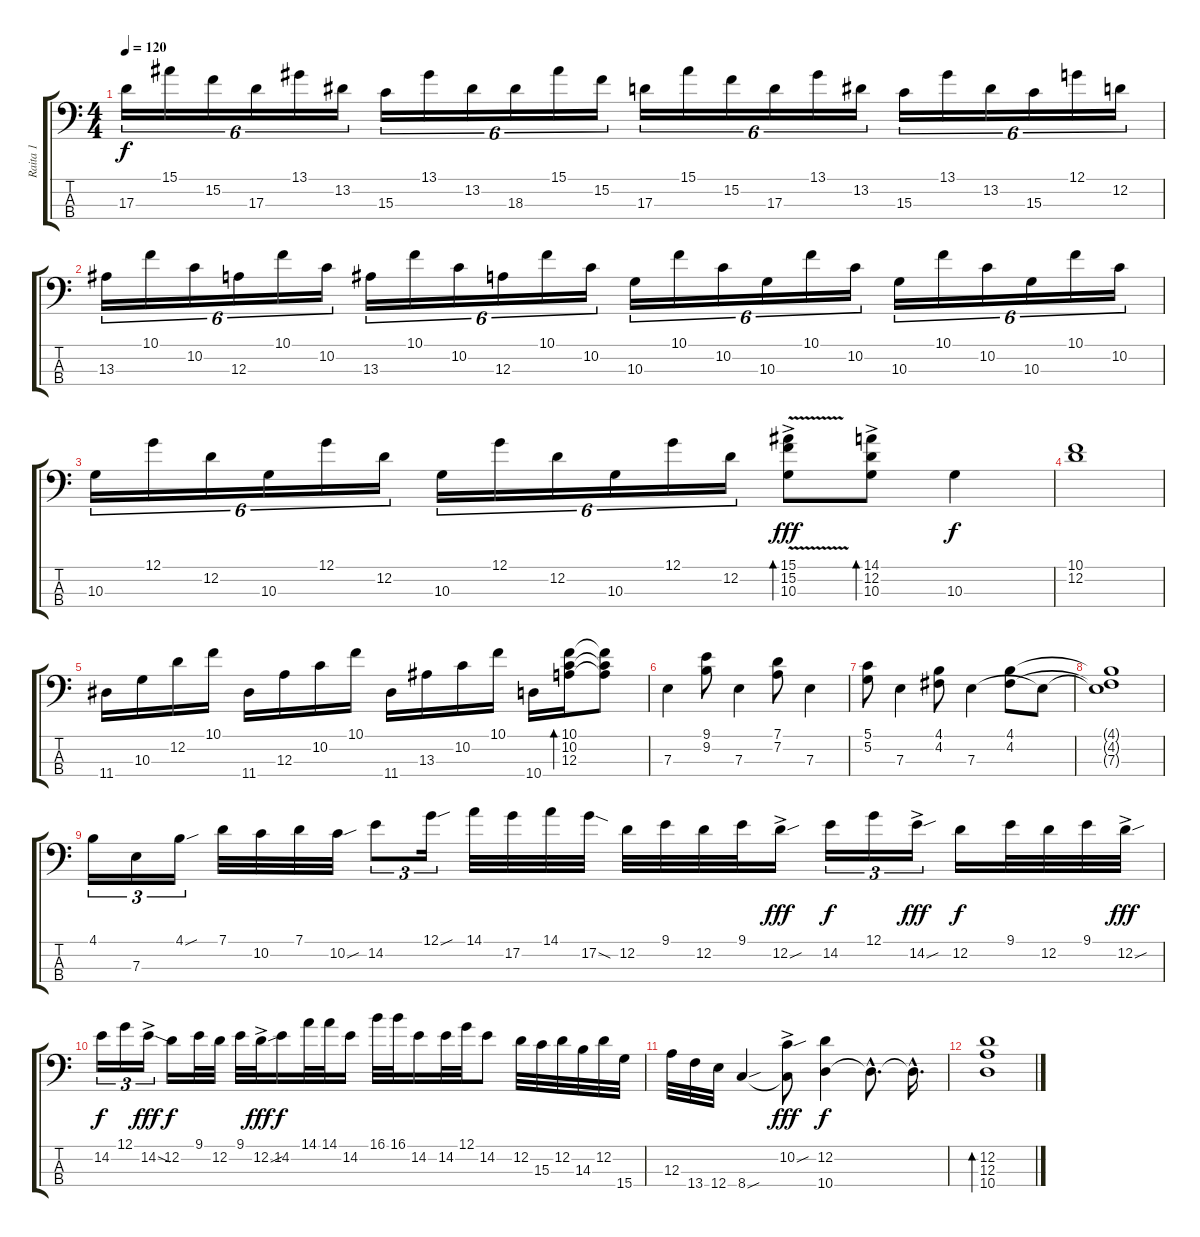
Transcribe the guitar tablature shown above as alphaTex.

\track ("Raita 1" "Raita 1") {instrument electricbassfinger}
\staff {score tabs}
\tuning (G2 D2 A1 E1) {hide}
\ts (4 4)
\tempo 120
\clef f4
\ks c
17.3.16{tu (6 4) dy f} 15.1.16{tu (6 4)} 15.2.16{tu (6 4)} 17.3.16{tu (6 4)} 13.1.16{tu (6 4)} 13.2.16{tu (6 4)} 15.3.16{tu (6 4)} 13.1.16{tu (6 4)} 13.2.16{tu (6 4)} 18.3.16{tu (6 4)} 15.1.16{tu (6 4)} 15.2.16{tu (6 4)} 17.3.16{tu (6 4)} 15.1.16{tu (6 4)} 15.2.16{tu (6 4)} 17.3.16{tu (6 4)} 13.1.16{tu (6 4)} 13.2.16{tu (6 4)} 15.3.16{tu (6 4)} 13.1.16{tu (6 4)} 13.2.16{tu (6 4)} 15.3.16{tu (6 4)} 12.1.16{tu (6 4)} 12.2.16{tu (6 4)} |
13.3.16{tu (6 4)} 10.1.16{tu (6 4)} 10.2.16{tu (6 4)} 12.3.16{tu (6 4)} 10.1.16{tu (6 4)} 10.2.16{tu (6 4)} 13.3.16{tu (6 4)} 10.1.16{tu (6 4)} 10.2.16{tu (6 4)} 12.3.16{tu (6 4)} 10.1.16{tu (6 4)} 10.2.16{tu (6 4)} 10.3.16{tu (6 4)} 10.1.16{tu (6 4)} 10.2.16{tu (6 4)} 10.3.16{tu (6 4)} 10.1.16{tu (6 4)} 10.2.16{tu (6 4)} 10.3.16{tu (6 4)} 10.1.16{tu (6 4)} 10.2.16{tu (6 4)} 10.3.16{tu (6 4)} 10.1.16{tu (6 4)} 10.2.16{tu (6 4)} |
10.3.16{tu (6 4)} 12.1.16{tu (6 4)} 12.2.16{tu (6 4)} 10.3.16{tu (6 4)} 12.1.16{tu (6 4)} 12.2.16{tu (6 4)} 10.3.16{tu (6 4)} 12.1.16{tu (6 4)} 12.2.16{tu (6 4)} 10.3.16{tu (6 4)} 12.1.16{tu (6 4)} 12.2.16{tu (6 4)} (15.1{ac} 15.2{v ac} 10.3{ac}).8{bd 60 dy fff} (14.1{ac} 12.2{ac} 10.3{ac}).8{bd 60} 10.3.4{dy f instrument slapbass1} |
(10.1 12.2).1{instrument electricbassfinger} |
11.4.16 10.3.16 12.2.16 10.1.16 11.4.16 12.3.16 10.2.16 10.1.16 11.4.16 13.3.16 10.2.16 10.1.16 10.4.16 (10.1 10.2 12.3).16{bd 60} (10.1{t} 10.2{t} 12.3{t}).8 |
7.3.4 (9.1 9.2).8 7.3.4 (7.1 7.2).8 7.3.4 |
(5.1 5.2).8 7.3.4 (4.1 4.2).8 7.3.4 (4.1 4.2).8 7.3{t}.8 |
(4.1{t} 4.2{t} 7.3{t}).1 |
4.1.16{tu (3 2)} 7.3.16{tu (3 2)} 4.1{sou}.16{tu (3 2)} 7.1.32 10.2.32 7.1.32 10.2{sou}.32 14.2.8{tu (3 2)} 12.1{sou}.16{tu (3 2)} 14.1.32 17.2.32 14.1.32 17.2{sod}.32 12.2.32 9.1.32 12.2.32 9.1.32 12.2{sou ac}.16{dy fff} 14.2.16{tu (3 2) dy f} 12.1.16{tu (3 2)} 14.2{sou ac}.16{tu (3 2) dy fff} 12.2.16{dy f} 9.1.32 12.2.32 9.1.32 12.2{sou ac}.32{dy fff} |
14.2.16{tu (3 2) dy f} 12.1.16{tu (3 2)} 14.2{sod ac}.16{tu (3 2) dy fff} 12.2.16{dy f} 9.1.32 12.2.32 9.1.32 12.2{sou ac}.32{dy fff} 14.2.16{dy f} 14.1.32 14.1.32 14.2.16 16.1.32 16.1.32 14.2.16 14.2.32 12.1.32 14.2.8 12.2.32 15.3.32 12.2.32 14.3.32 12.2.32 15.4.32 |
12.3.32 13.4.32 12.4.32 8.4{sou}.4 (10.2{sou ac} 8.4{t}).8{dy fff} (12.2 10.4).4{dy f} 10.4{hac t}.8{d} 10.4{hac t}.16{d} |
(12.2 12.3 10.4).1{bd 60}
